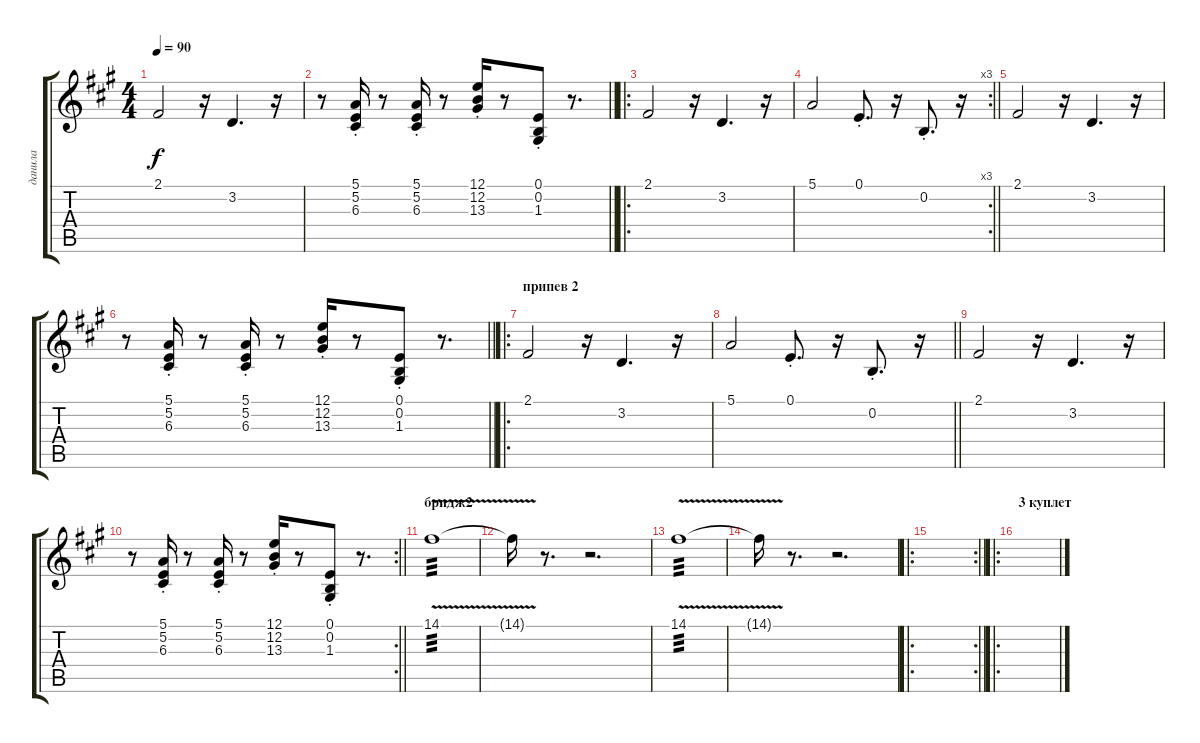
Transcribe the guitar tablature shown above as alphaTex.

\track ("данила" "данила") {instrument rockorgan}
\staff {score tabs}
\tuning (E4 B3 G3 D3 A2 E2) {hide}
\ts (4 4)
\tempo 90
\clef g2
\ks f#minor
2.1.2{dy f} r.16 3.2.4{d} r.16 |
\barLineRight lightlight
r.8 (5.1{st} 5.2 6.3).16 r.8 (5.1{st} 5.2 6.3).16 r.8 (12.1{st} 12.2 13.3).16 r.8 (0.1{st} 0.2 1.3).8 r.8{d} |
\ro
2.1.2 r.16 3.2.4{d} r.16 |
\rc 3
\barLineRight lightlight
5.1.2 0.1{st}.8{d} r.16 0.2{st}.8{d} r.16 |
2.1.2 r.16 3.2.4{d} r.16 |
\barLineRight lightlight
r.8 (5.1{st} 5.2 6.3).16 r.8 (5.1{st} 5.2 6.3).16 r.8 (12.1{st} 12.2 13.3).16 r.8 (0.1{st} 0.2 1.3).8 r.8{d} |
\ro
\section ("" "припев 2")
2.1.2 r.16 3.2.4{d} r.16 |
\barLineRight lightlight
5.1.2 0.1{st}.8{d} r.16 0.2{st}.8{d} r.16 |
2.1.2 r.16 3.2.4{d} r.16 |
\rc 2
\barLineRight lightlight
r.8 (5.1{st} 5.2 6.3).16 r.8 (5.1{st} 5.2 6.3).16 r.8 (12.1{st} 12.2 13.3).16 r.8 (0.1{st} 0.2 1.3).8 r.8{d} |
\section ("" "бридж2")
14.1{v}.1{tp 3} |
14.1{t}.16 r.8{d} r.2{d} |
14.1{v}.1{tp 3} |
14.1{t}.16 r.8{d} r.2{d} |
\ro
\rc 2
\barLineRight lightlight
|
\ro
\section ("" "3 куплет")
